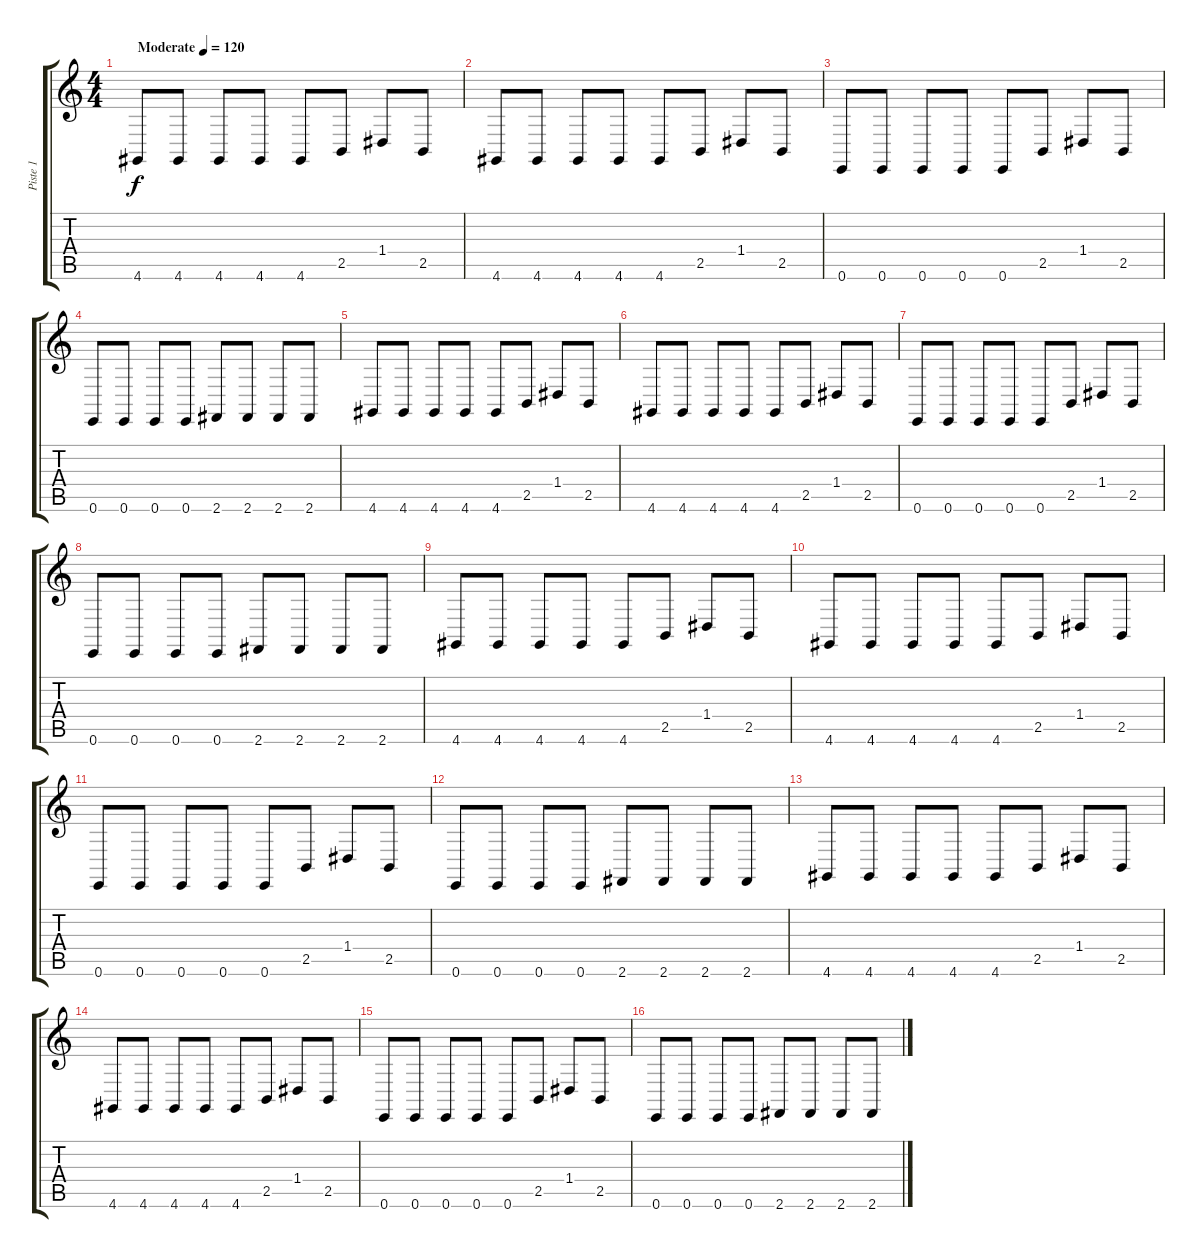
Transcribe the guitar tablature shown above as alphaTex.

\track ("Piste 1" "Piste 1") {instrument pizzicatostrings}
\staff {score tabs}
\tuning (E4 B3 G3 D3 A2 E2) {hide}
\ts (4 4)
\tempo (120 "Moderate")
\clef g2
\ks c
4.6.8{dy f instrument pizzicatostrings} 4.6.8 4.6.8 4.6.8 4.6.8 2.5.8 1.4.8 2.5.8 |
4.6.8 4.6.8 4.6.8 4.6.8 4.6.8 2.5.8 1.4.8 2.5.8 |
0.6.8 0.6.8 0.6.8 0.6.8 0.6.8 2.5.8 1.4.8 2.5.8 |
0.6.8 0.6.8 0.6.8 0.6.8 2.6.8 2.6.8 2.6.8 2.6.8 |
4.6.8 4.6.8 4.6.8 4.6.8 4.6.8 2.5.8 1.4.8 2.5.8 |
4.6.8 4.6.8 4.6.8 4.6.8 4.6.8 2.5.8 1.4.8 2.5.8 |
0.6.8 0.6.8 0.6.8 0.6.8 0.6.8 2.5.8 1.4.8 2.5.8 |
0.6.8 0.6.8 0.6.8 0.6.8 2.6.8 2.6.8 2.6.8 2.6.8 |
4.6.8 4.6.8 4.6.8 4.6.8 4.6.8 2.5.8 1.4.8 2.5.8 |
4.6.8 4.6.8 4.6.8 4.6.8 4.6.8 2.5.8 1.4.8 2.5.8 |
0.6.8 0.6.8 0.6.8 0.6.8 0.6.8 2.5.8 1.4.8 2.5.8 |
0.6.8 0.6.8 0.6.8 0.6.8 2.6.8 2.6.8 2.6.8 2.6.8 |
4.6.8 4.6.8 4.6.8 4.6.8 4.6.8 2.5.8 1.4.8 2.5.8 |
4.6.8 4.6.8 4.6.8 4.6.8 4.6.8 2.5.8 1.4.8 2.5.8 |
0.6.8 0.6.8 0.6.8 0.6.8 0.6.8 2.5.8 1.4.8 2.5.8 |
0.6.8 0.6.8 0.6.8 0.6.8 2.6.8 2.6.8 2.6.8 2.6.8
